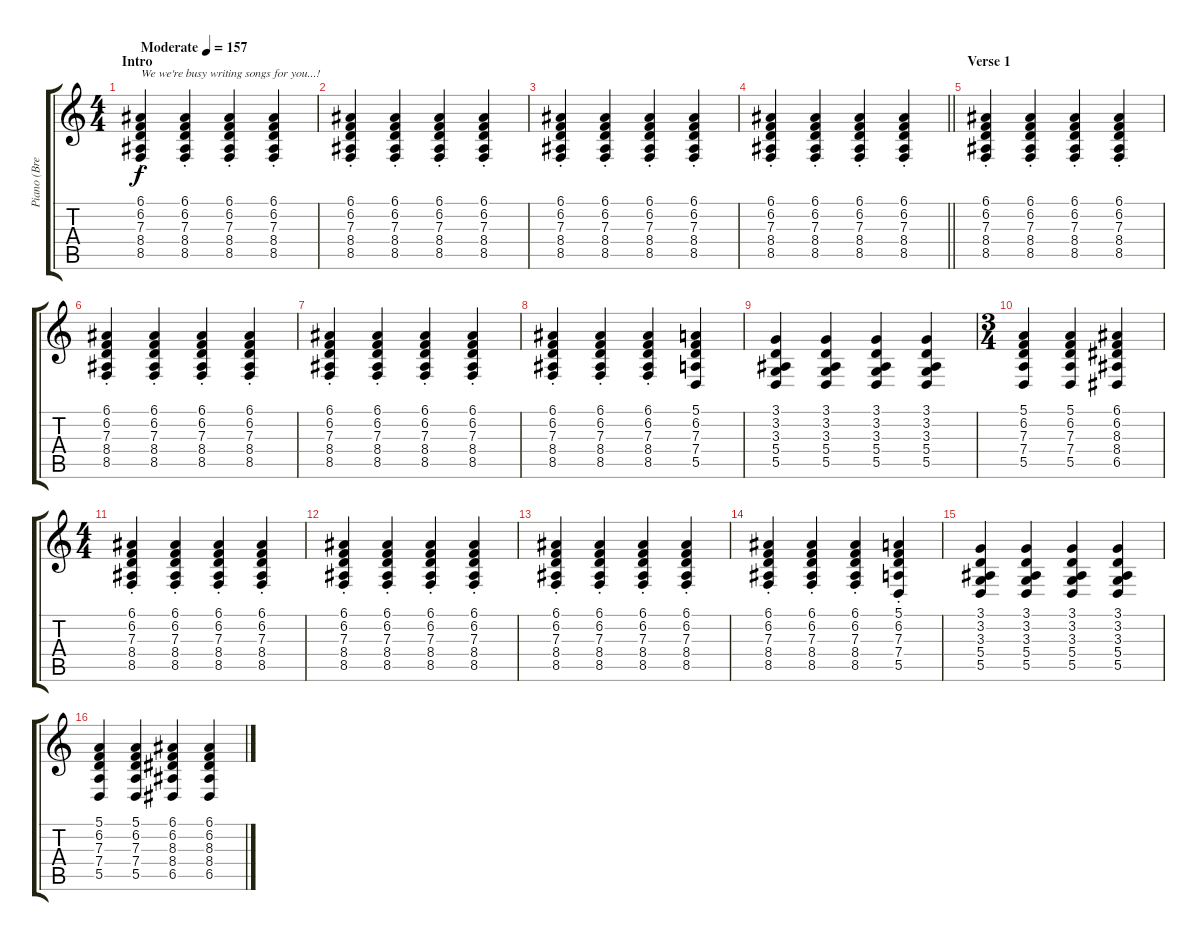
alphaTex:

\track ("Piano (Brendon Urie)" "Piano (Bre") {instrument electricgrandpiano}
\staff {score tabs}
\tuning (E4 B3 G3 D3 A2 E2) {hide}
\ts (4 4)
\section ("" "Intro")
\tempo (157 "Moderate")
\clef g2
\ks c
(6.1 6.2 7.3{st} 8.4 8.5).4{txt "We we're busy writing songs for you...!" dy f instrument electricgrandpiano} (6.1 6.2{st} 7.3{st} 8.4 8.5).4 (6.1 6.2{st} 7.3{st} 8.4 8.5).4 (6.1 6.2{st} 7.3{st} 8.4 8.5).4 |
(6.1 6.2{st} 7.3{st} 8.4 8.5).4 (6.1 6.2{st} 7.3{st} 8.4 8.5).4 (6.1 6.2{st} 7.3{st} 8.4 8.5).4 (6.1 6.2{st} 7.3{st} 8.4 8.5).4 |
(6.1 6.2{st} 7.3{st} 8.4 8.5).4 (6.1 6.2{st} 7.3{st} 8.4 8.5).4 (6.1 6.2{st} 7.3{st} 8.4 8.5).4 (6.1 6.2{st} 7.3{st} 8.4 8.5).4 |
\barLineRight lightlight
(6.1 6.2{st} 7.3{st} 8.4 8.5).4 (6.1 6.2{st} 7.3{st} 8.4 8.5).4 (6.1 6.2{st} 7.3{st} 8.4 8.5).4 (6.1 6.2{st} 7.3{st} 8.4 8.5).4 |
\section ("" "Verse 1")
(6.1 6.2{st} 7.3{st} 8.4 8.5).4 (6.1 6.2{st} 7.3{st} 8.4 8.5).4 (6.1 6.2{st} 7.3{st} 8.4 8.5).4 (6.1 6.2{st} 7.3{st} 8.4 8.5).4 |
(6.1 6.2{st} 7.3{st} 8.4 8.5).4 (6.1 6.2{st} 7.3{st} 8.4 8.5).4 (6.1 6.2{st} 7.3{st} 8.4 8.5).4 (6.1 6.2{st} 7.3{st} 8.4 8.5).4 |
(6.1 6.2{st} 7.3{st} 8.4 8.5).4 (6.1 6.2{st} 7.3{st} 8.4 8.5).4 (6.1 6.2{st} 7.3{st} 8.4 8.5).4 (6.1 6.2{st} 7.3{st} 8.4 8.5).4 |
(6.1 6.2{st} 7.3{st} 8.4 8.5).4 (6.1 6.2{st} 7.3{st} 8.4 8.5).4 (6.1 6.2{st} 7.3{st} 8.4 8.5).4 (5.1 6.2 7.3 7.4 5.5).4 |
(3.1 3.2 3.3 5.4 5.5).4 (3.1 3.2 3.3 5.4 5.5).4 (3.1 3.2 3.3 5.4 5.5).4 (3.1 3.2 3.3 5.4 5.5).4 |
\ts (3 4)
(5.1 6.2 7.3 7.4 5.5).4 (5.1 6.2 7.3 7.4 5.5).4 (6.1 6.2 8.3 8.4 6.5).4 |
\ts (4 4)
(6.1 6.2{st} 7.3{st} 8.4 8.5).4 (6.1 6.2{st} 7.3{st} 8.4 8.5).4 (6.1 6.2{st} 7.3{st} 8.4 8.5).4 (6.1 6.2{st} 7.3{st} 8.4 8.5).4 |
(6.1 6.2{st} 7.3{st} 8.4 8.5).4 (6.1 6.2{st} 7.3{st} 8.4 8.5).4 (6.1 6.2{st} 7.3{st} 8.4 8.5).4 (6.1 6.2{st} 7.3{st} 8.4 8.5).4 |
(6.1 6.2{st} 7.3{st} 8.4 8.5).4 (6.1 6.2{st} 7.3{st} 8.4 8.5).4 (6.1 6.2{st} 7.3{st} 8.4 8.5).4 (6.1 6.2{st} 7.3{st} 8.4 8.5).4 |
(6.1 6.2{st} 7.3{st} 8.4 8.5).4 (6.1 6.2{st} 7.3{st} 8.4 8.5).4 (6.1 6.2{st} 7.3{st} 8.4 8.5).4 (5.1 6.2{st} 7.3{st} 7.4 5.5).4 |
(3.1 3.2 3.3 5.4 5.5).4 (3.1 3.2 3.3 5.4 5.5).4 (3.1 3.2 3.3 5.4 5.5).4 (3.1 3.2 3.3 5.4 5.5).4 |
(5.1 6.2 7.3 7.4 5.5).4 (5.1 6.2 7.3 7.4 5.5).4 (6.1 6.2 8.3 8.4 6.5).4 (6.1 6.2 8.3 8.4 6.5).4
